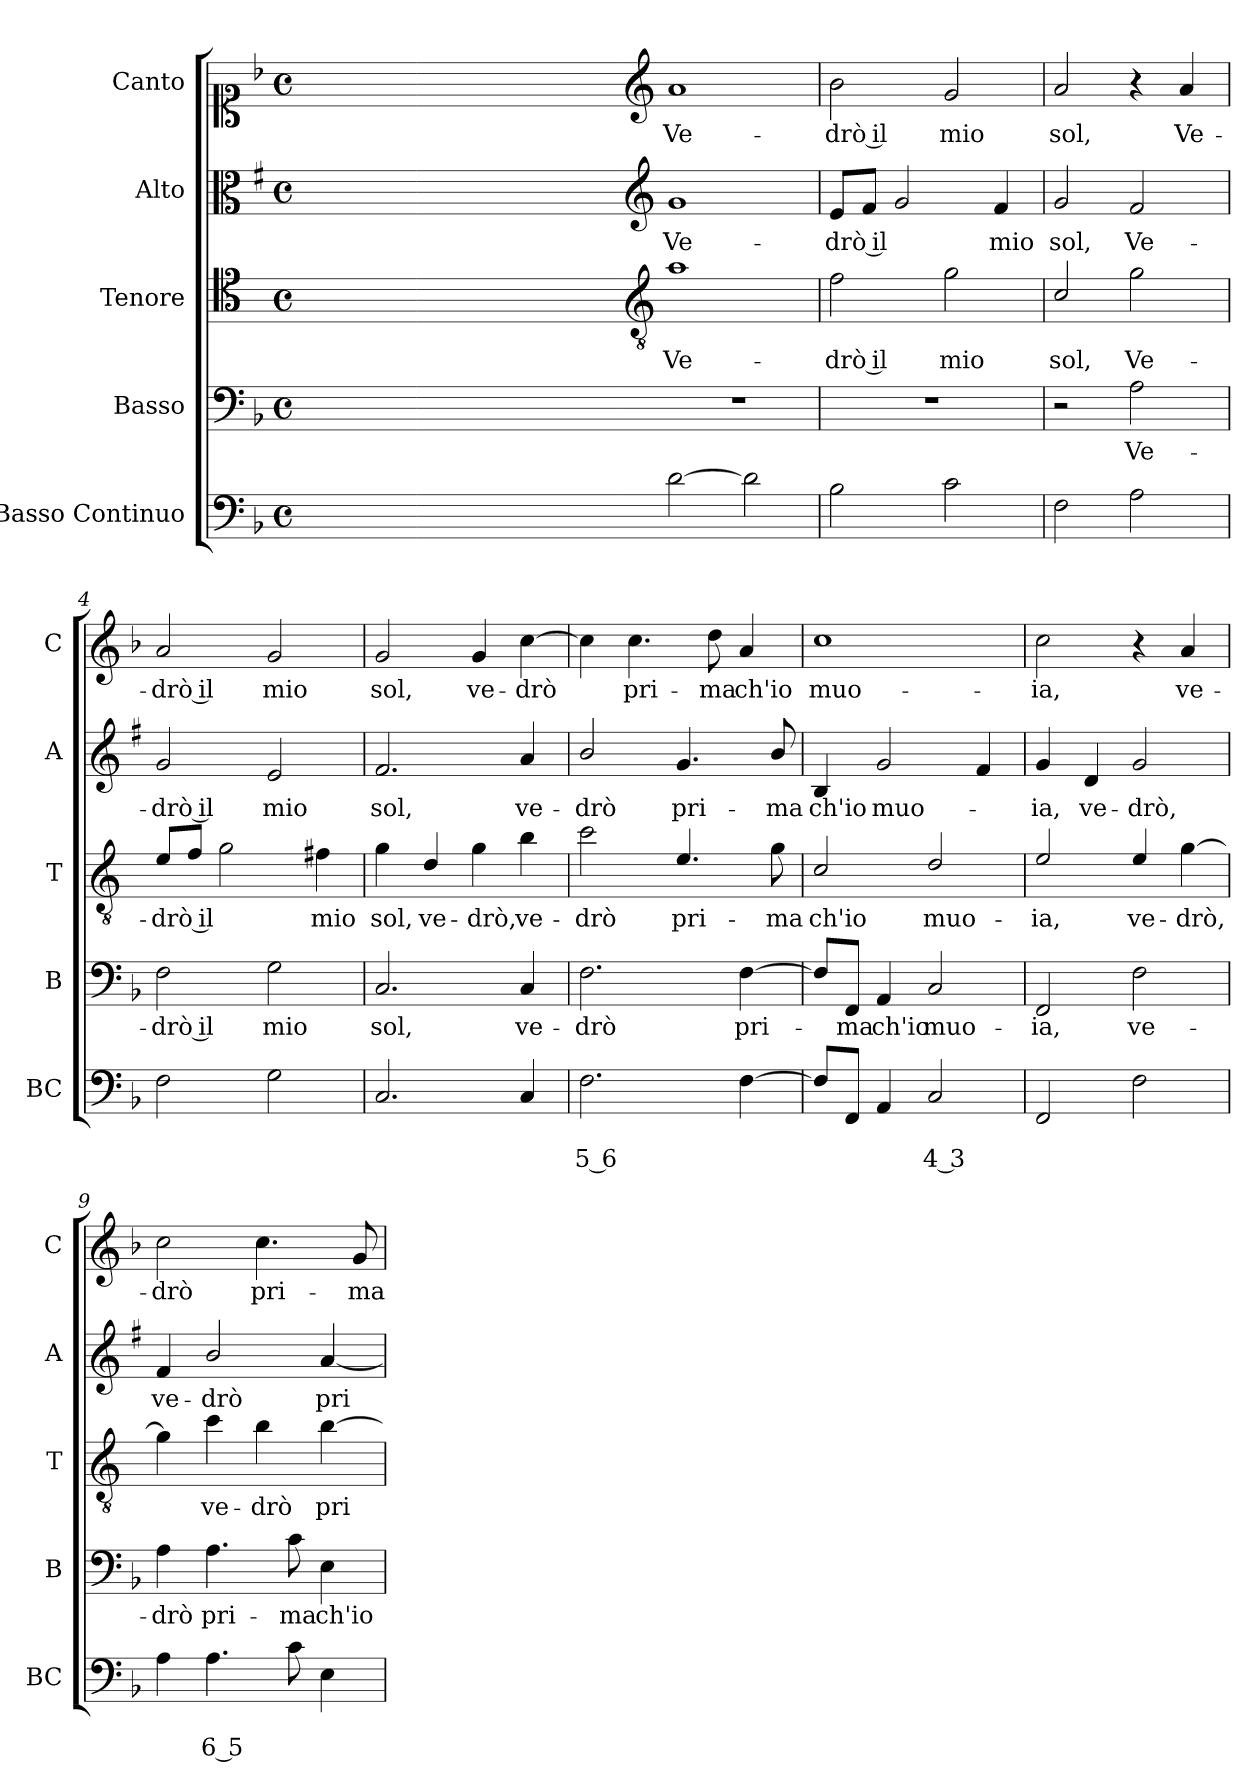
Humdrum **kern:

**kern	**text	**text	**kern	**text	**kern	**text	**kern	**text	**kern	**text
*part5	*part5	*part5	*part4	*part4	*part3	*part3	*part2	*part2	*part1	*part1
*staff5	*staff5	*staff5	*staff4	*staff4	*staff3	*staff3	*staff2	*staff2	*staff1	*staff1
*I"Basso Continuo	*	*	*I"Basso	*	*I"Tenore	*	*I"Alto	*	*I"Canto	*
*I'BC	*	*	*I'B	*	*I'T	*	*I'A	*	*I'C	*
*clefF4	*	*	*clefF4	*	*clefC4	*	*clefC3	*	*clefC1	*
*	*	*	*	*	*ITrd4c7	*	*ITrd1c2	*	*	*
*k[b-]	*	*	*k[b-]	*	*k[b-]	*	*k[b-]	*	*k[b-]	*
*F:	*	*	*F:	*	*F:	*	*F:	*	*F:	*
*M4/4	*	*	*M4/4	*	*M4/4	*	*M4/4	*	*M4/4	*
*met(c)	*	*	*met(c)	*	*met(c)	*	*met(c)	*	*met(c)	*
=	=	=	=	=	=	=	=	=	=	=
1ryy	.	.	1ryy	.	1ryy	.	1ryy	.	1ryy	.
=1X-	=1X-	=1X-	=1X-	=1X-	=1X-	=1X-	=1X-	=1X-	=1X-	=1X-
4ryy	.	.	4ryy	.	4ryy	.	4ryy	.	4ryy	.
4ryy	.	.	4ryy	.	4ryy	.	4ryy	.	4ryy	.
4ryy	.	.	4ryy	.	4ryy	.	4ryy	.	4ryy	.
4ryy	.	.	4ryy	.	4ryy	.	4ryy	.	4ryy	.
=1-	=1-	=1-	=1-	=1-	=1-	=1-	=1-	=1-	=1-	=1-
*	*	*	*	*	*clefGv2	*	*clefG2	*	*clefG2	*
!	!	!	!	!	!	!LO:LY:b	!	!LO:LY:b	!	!LO:LY:b
[2d\	.	.	1r	.	1d	Ve-	1f	Ve-	1a	Ve-
2d\]	.	.	.	.	.	.	.	.	.	.
=2	=2	=2	=2	=2	=2	=2	=2	=2	=2	=2
!	!	!	!	!	!	!LO:LY:b	!	!LO:LY:b	!	!LO:LY:b
2B-\	.	.	1r	.	2B-\	-drò il	8d/L	-drò il	2b-\	-drò il
.	.	.	.	.	.	.	8e/J	.	.	.
.	.	.	.	.	.	.	2f/	.	.	.
!	!	!	!	!	!	!LO:LY:b	!	!	!	!LO:LY:b
2c\	.	.	.	.	2c\	mio	.	.	2g/	mio
!	!	!	!	!	!	!	!	!LO:LY:b	!	!
.	.	.	.	.	.	.	4e/	mio	.	.
=3	=3	=3	=3	=3	=3	=3	=3	=3	=3	=3
!	!	!	!	!	!	!LO:LY:b	!	!LO:LY:b	!	!LO:LY:b
2F\	.	.	2r	.	2F/	sol,	2f/	sol,	2a/	sol,
!	!	!	!	!LO:LY:b	!	!LO:LY:b	!	!LO:LY:b	!	!
2A\	.	.	2A\	Ve-	2c\	Ve-	2e/	Ve-	4r	.
!	!	!	!	!	!	!	!	!	!	!LO:LY:b
.	.	.	.	.	.	.	.	.	4a/	Ve-
=4	=4	=4	=4	=4	=4	=4	=4	=4	=4	=4
!	!	!	!	!LO:LY:b	!	!LO:LY:b	!	!LO:LY:b	!	!LO:LY:b
2F\	.	.	2F\	-drò il	8A/L	-drò il	2f/	-drò il	2a/	-drò il
.	.	.	.	.	8B-/J	.	.	.	.	.
.	.	.	.	.	2c\	.	.	.	.	.
!	!	!	!	!LO:LY:b	!	!	!	!LO:LY:b	!	!LO:LY:b
2G\	.	.	2G\	mio	.	.	2d/	mio	2g/	mio
!	!	!	!	!	!	!LO:LY:b	!	!	!	!
.	.	.	.	.	4Bn\	mio	.	.	.	.
=5	=5	=5	=5	=5	=5	=5	=5	=5	=5	=5
!	!	!	!	!LO:LY:b	!	!LO:LY:b	!	!LO:LY:b	!	!LO:LY:b
2.C/	.	.	2.C/	sol,	4c\	sol,	2.e/	sol,	2g/	sol,
!	!	!	!	!	!	!LO:LY:b	!	!	!	!
.	.	.	.	.	4G/	ve-	.	.	.	.
!	!	!	!	!	!	!LO:LY:b	!	!	!	!LO:LY:b
.	.	.	.	.	4c\	-drò,	.	.	4g/	ve-
!	!	!	!	!LO:LY:b	!	!LO:LY:b	!	!LO:LY:b	!	!LO:LY:b
4C/	.	.	4C/	ve-	4e\	ve-	4g/	ve-	[4cc\	-drò
!!LO:LB:g=z
=6	=6	=6	=6	=6	=6	=6	=6	=6	=6	=6
!	!	!LO:LY:b	!	!LO:LY:b	!	!LO:LY:b	!	!LO:LY:b	!	!
2.F\	.	5 6	2.F\	-drò	2f\	-drò	2a/	-drò	4cc\]	.
!	!	!	!	!	!	!	!	!	!	!LO:LY:b
.	.	.	.	.	.	.	.	.	4.cc\	pri-
!	!	!	!	!	!	!LO:LY:b	!	!LO:LY:b	!	!
.	.	.	.	.	4.A/	pri-	4.f/	pri-	.	.
!	!	!	!	!	!	!	!	!	!	!LO:LY:b
.	.	.	.	.	.	.	.	.	8dd\	-ma
!	!	!	!	!LO:LY:b	!	!	!	!	!	!LO:LY:b
[4F\	.	.	[4F\	pri-	.	.	.	.	4a/	ch'io
!	!	!	!	!	!	!LO:LY:b	!	!LO:LY:b	!	!
.	.	.	.	.	8c\	-ma	8a/	-ma	.	.
=7	=7	=7	=7	=7	=7	=7	=7	=7	=7	=7
!	!	!	!	!	!	!LO:LY:b	!	!LO:LY:b	!	!LO:LY:b
8F/L]	.	.	8F/L]	.	2F/	ch'io	4A/	ch'io	1cc	muo-
!	!	!	!	!LO:LY:b	!	!	!	!	!	!
8FF/J	.	.	8FF/J	-ma	.	.	.	.	.	.
!	!	!	!	!LO:LY:b	!	!	!	!LO:LY:b	!	!
4AA/	.	.	4AA/	ch'io	.	.	2f/	muo-	.	.
!	!	!LO:LY:b	!	!LO:LY:b	!	!LO:LY:b	!	!	!	!
2C/	.	4 3	2C/	muo-	2G/	muo-	.	.	.	.
.	.	.	.	.	.	.	4e/	.	.	.
=8	=8	=8	=8	=8	=8	=8	=8	=8	=8	=8
!	!	!	!	!LO:LY:b	!	!LO:LY:b	!	!LO:LY:b	!	!LO:LY:b
2FF/	.	.	2FF/	-ia,	2A/	-ia,	4f/	-ia,	2cc\	-ia,
!	!	!	!	!	!	!	!	!LO:LY:b	!	!
.	.	.	.	.	.	.	4c/	ve-	.	.
!	!	!	!	!LO:LY:b	!	!LO:LY:b	!	!LO:LY:b	!	!
2F\	.	.	2F\	ve-	4A/	ve-	2f/	-drò,	4r	.
!	!	!	!	!	!	!LO:LY:b	!	!	!	!LO:LY:b
.	.	.	.	.	[4c\	-drò,	.	.	4a/	ve-
=9	=9	=9	=9	=9	=9	=9	=9	=9	=9	=9
!	!	!	!	!LO:LY:b	!	!	!	!LO:LY:b	!	!LO:LY:b
4A\	.	.	4A\	-drò	4c\]	.	4e/	ve-	2cc\	-drò
!	!	!LO:LY:b	!	!LO:LY:b	!	!LO:LY:b	!	!LO:LY:b	!	!
4.A\	.	6 5	4.A\	pri-	4f\	ve-	2a/	-drò	.	.
!	!	!	!	!	!	!LO:LY:b	!	!	!	!LO:LY:b
.	.	.	.	.	4e\	-drò	.	.	4.cc\	pri-
!	!	!	!	!LO:LY:b	!	!	!	!	!	!
8c\	.	.	8c\	-ma	.	.	.	.	.	.
!	!	!	!	!LO:LY:b	!	!LO:LY:b	!	!LO:LY:b	!	!
4E\	.	.	4E\	ch'io	[4e\	pri-	[4g/	pri-	.	.
!	!	!	!	!	!	!	!	!	!	!LO:LY:b
.	.	.	.	.	.	.	.	.	8g/	-ma
=	=	=	=	=	=	=	=	=	=	=
*-	*-	*-	*-	*-	*-	*-	*-	*-	*-	*-
